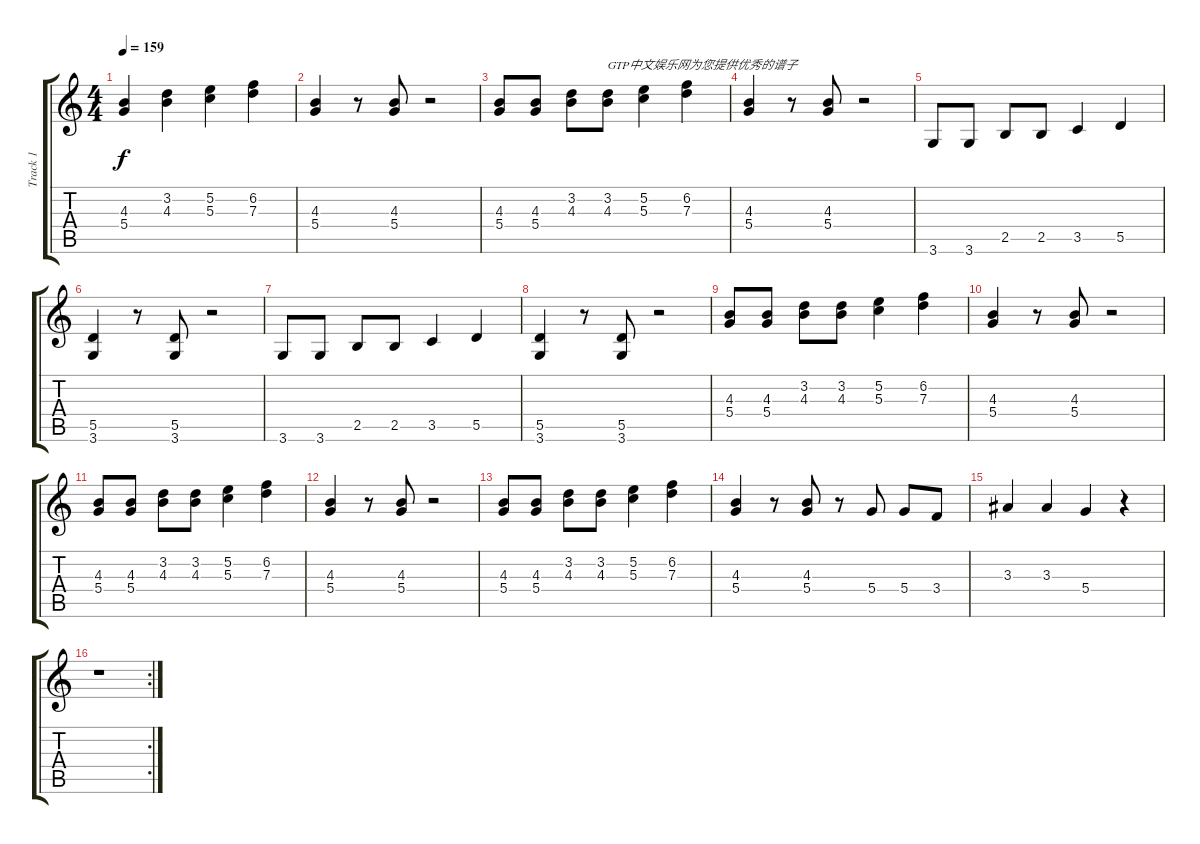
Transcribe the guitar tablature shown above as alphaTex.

\track ("Track 1" "Track 1") {instrument electricguitarclean}
\staff {score tabs}
\tuning (E4 B3 G3 D3 A2 E2) {hide}
\ts (4 4)
\tempo 159
\clef g2
\ks c
(4.3 5.4).4{dy f instrument electricguitarclean} (3.2 4.3).4 (5.2 5.3).4 (6.2 7.3).4 |
(4.3 5.4).4 r.8 (4.3 5.4).8 r.2 |
(4.3 5.4).8 (4.3 5.4).8 (3.2 4.3).8 (3.2 4.3).8{txt "GTP中文娱乐网为您提供优秀的谱子"} (5.2 5.3).4 (6.2 7.3).4 |
(4.3 5.4).4 r.8 (4.3 5.4).8 r.2 |
3.6.8 3.6.8 2.5.8 2.5.8 3.5.4 5.5.4 |
(5.5 3.6).4 r.8 (5.5 3.6).8 r.2 |
3.6.8 3.6.8 2.5.8 2.5.8 3.5.4 5.5.4 |
(5.5 3.6).4 r.8 (5.5 3.6).8 r.2 |
(4.3 5.4).8 (4.3 5.4).8 (3.2 4.3).8 (3.2 4.3).8 (5.2 5.3).4 (6.2 7.3).4 |
(4.3 5.4).4 r.8 (4.3 5.4).8 r.2 |
(4.3 5.4).8 (4.3 5.4).8 (3.2 4.3).8 (3.2 4.3).8 (5.2 5.3).4 (6.2 7.3).4 |
(4.3 5.4).4 r.8 (4.3 5.4).8 r.2 |
(4.3 5.4).8 (4.3 5.4).8 (3.2 4.3).8 (3.2 4.3).8 (5.2 5.3).4 (6.2 7.3).4 |
(4.3 5.4).4 r.8 (4.3 5.4).8 r.8 5.4.8 5.4.8 3.4.8 |
3.3.4 3.3.4 5.4.4 r.4 |
\rc 2
r.1
